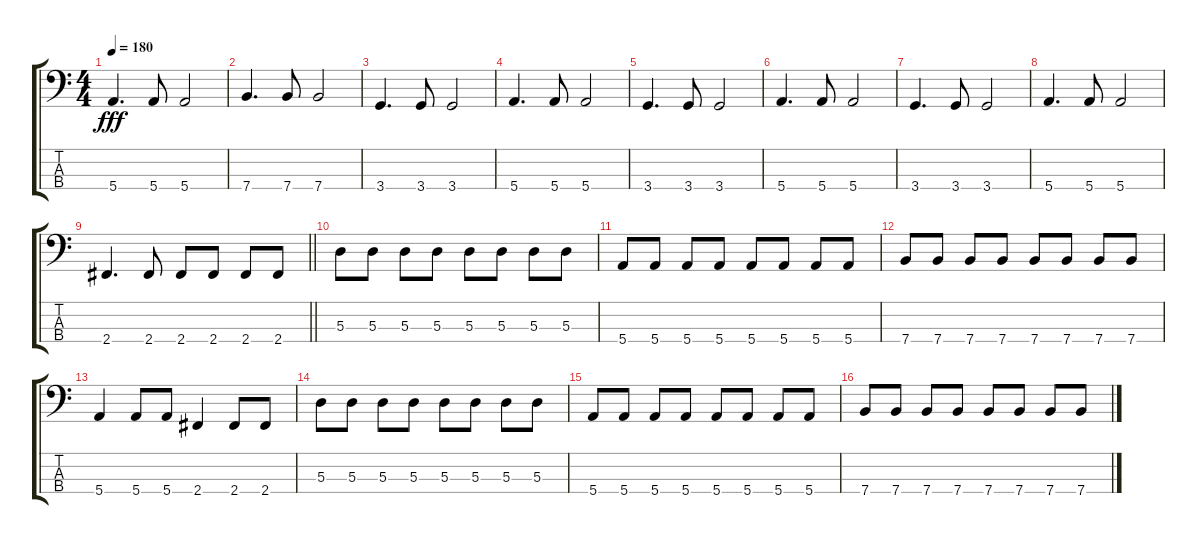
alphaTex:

\track "" {instrument electricbasspick}
\staff {score tabs}
\tuning (G2 D2 A1 E1) {hide}
\ts (4 4)
\tempo 180
\clef f4
\ks c
5.4.4{d dy fff} 5.4.8 5.4.2 |
7.4.4{d} 7.4.8 7.4.2 |
3.4.4{d} 3.4.8 3.4.2 |
5.4.4{d} 5.4.8 5.4.2 |
3.4.4{d} 3.4.8 3.4.2 |
5.4.4{d} 5.4.8 5.4.2 |
3.4.4{d} 3.4.8 3.4.2 |
5.4.4{d} 5.4.8 5.4.2{txt ""} |
\barLineRight lightlight
2.4.4{d} 2.4.8 2.4.8 2.4.8 2.4.8 2.4.8 |
\section ("" "")
5.3.8 5.3.8 5.3.8 5.3.8 5.3.8 5.3.8 5.3.8 5.3.8 |
5.4.8 5.4.8 5.4.8 5.4.8 5.4.8 5.4.8 5.4.8 5.4.8 |
7.4.8 7.4.8 7.4.8 7.4.8 7.4.8 7.4.8 7.4.8 7.4.8 |
5.4.4 5.4.8 5.4.8 2.4.4 2.4.8 2.4.8 |
5.3.8 5.3.8 5.3.8 5.3.8 5.3.8 5.3.8 5.3.8 5.3.8 |
5.4.8 5.4.8 5.4.8 5.4.8 5.4.8 5.4.8 5.4.8 5.4.8 |
7.4.8 7.4.8 7.4.8 7.4.8 7.4.8 7.4.8 7.4.8 7.4.8
